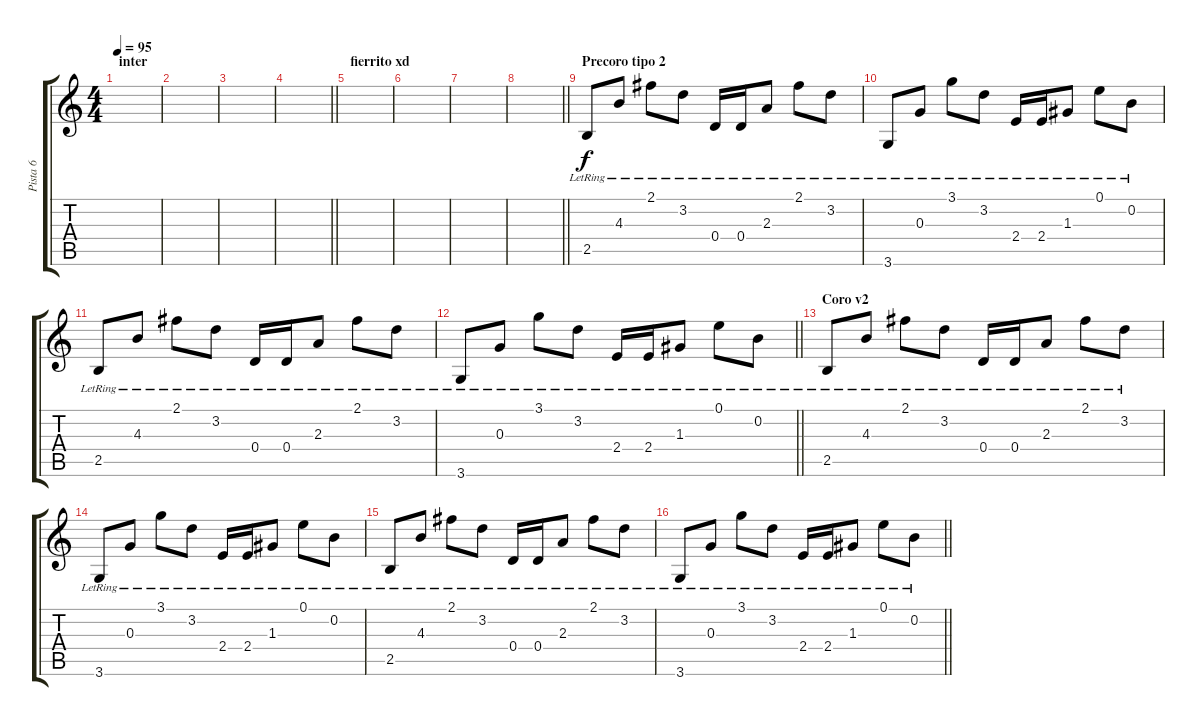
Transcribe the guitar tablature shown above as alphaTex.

\track ("Pista 6" "Pista 6") {instrument electricguitarclean}
\staff {score tabs}
\tuning (E4 B3 G3 D3 A2 E2) {hide}
\ts (4 4)
\section ("" "inter")
\tempo 95
\clef g2
\ks c
|
|
|
\barLineRight lightlight
|
\section ("" "fierrito xd")
|
|
|
\barLineRight lightlight
|
\section ("" "Precoro tipo 2")
2.5{lr}.8 4.3{lr}.8 2.1{lr}.8 3.2{lr}.8 0.4{lr}.16 0.4{lr}.16 2.3{lr}.8 2.1{lr}.8 3.2{lr}.8 |
3.6{lr}.8 0.3{lr}.8 3.1{lr}.8 3.2{lr}.8 2.4{lr}.16 2.4{lr}.16 1.3{lr}.8 0.1{lr}.8 0.2{lr}.8 |
2.5{lr}.8 4.3{lr}.8 2.1{lr}.8 3.2{lr}.8 0.4{lr}.16 0.4{lr}.16 2.3{lr}.8 2.1{lr}.8 3.2{lr}.8 |
\barLineRight lightlight
3.6{lr}.8 0.3{lr}.8 3.1{lr}.8 3.2{lr}.8 2.4{lr}.16 2.4{lr}.16 1.3{lr}.8 0.1{lr}.8 0.2{lr}.8 |
\section ("" "Coro v2")
2.5{lr}.8 4.3{lr}.8 2.1{lr}.8 3.2{lr}.8 0.4{lr}.16 0.4{lr}.16 2.3{lr}.8 2.1{lr}.8 3.2{lr}.8 |
3.6{lr}.8 0.3{lr}.8 3.1{lr}.8 3.2{lr}.8 2.4{lr}.16 2.4{lr}.16 1.3{lr}.8 0.1{lr}.8 0.2{lr}.8 |
2.5{lr}.8 4.3{lr}.8 2.1{lr}.8 3.2{lr}.8 0.4{lr}.16 0.4{lr}.16 2.3{lr}.8 2.1{lr}.8 3.2{lr}.8 |
\barLineRight lightlight
3.6{lr}.8 0.3{lr}.8 3.1{lr}.8 3.2{lr}.8 2.4{lr}.16 2.4{lr}.16 1.3{lr}.8 0.1{lr}.8 0.2{lr}.8
